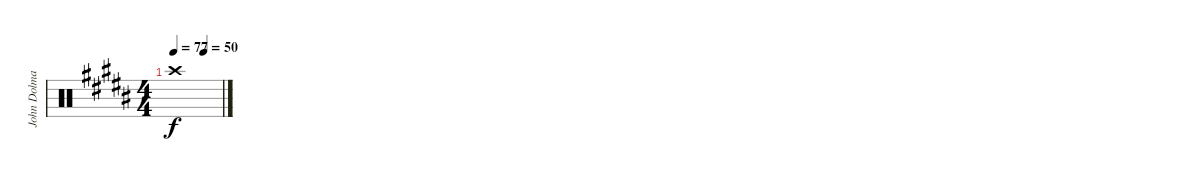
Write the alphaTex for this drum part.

\track ("John Dolmayan" "John Dolma") {instrument percussion}
\staff {score}
\articulation defaults
\ts (4 4)
\tempo 77
\tempo (50 0.625)
\clef neutral
\ks g#minor "Crash high (hit)".1{dy f}
